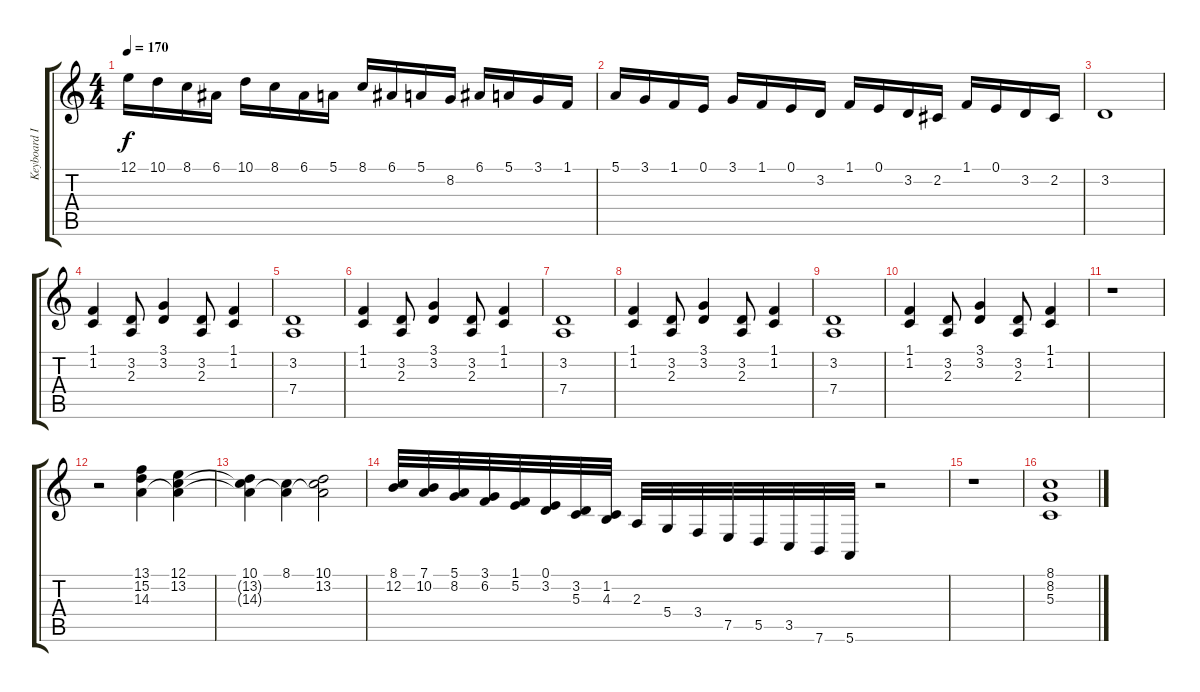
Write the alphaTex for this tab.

\track ("Keyboard I" "Keyboard I") {instrument rockorgan}
\staff {score tabs}
\tuning (E4 B3 G3 D3 A2 E2) {hide}
\ts (4 4)
\tempo 170
\clef g2
\ks c
12.1.16{dy f} 10.1.16 8.1.16 6.1.16 10.1.16 8.1.16 6.1.16 5.1.16 8.1.16 6.1.16 5.1.16 8.2.16 6.1.16 5.1.16 3.1.16 1.1.16 |
5.1.16 3.1.16 1.1.16 0.1.16 3.1.16 1.1.16 0.1.16 3.2.16 1.1.16 0.1.16 3.2.16 2.2.16 1.1.16 0.1.16 3.2.16 2.2.16 |
3.2.1 |
(1.1 1.2).4{balance 8} (3.2 2.3).8 (3.1 3.2).4 (3.2 2.3).8 (1.1 1.2).4 |
(3.2 7.4).1 |
(1.1 1.2).4 (3.2 2.3).8 (3.1 3.2).4 (3.2 2.3).8 (1.1 1.2).4 |
(3.2 7.4).1 |
(1.1 1.2).4 (3.2 2.3).8 (3.1 3.2).4 (3.2 2.3).8 (1.1 1.2).4 |
(3.2 7.4).1 |
(1.1 1.2).4 (3.2 2.3).8 (3.1 3.2).4 (3.2 2.3).8 (1.1 1.2).4 |
r.1 |
r.2 (13.1 15.2 14.3).4 (12.1 13.2 14.3{t}).4 |
(10.1 13.2{t} 14.3{t}).4 (8.1 14.3{t}).4 (10.1 13.2 14.3{t}).2 |
(8.1 12.2).32 (7.1 10.2).32 (5.1 8.2).32 (3.1 6.2).32 (1.1 5.2).32 (0.1 3.2).32 (3.2 5.3).32 (1.2 4.3).32 2.3.32 5.4.32 3.4.32 7.5.32 5.5.32 3.5.32 7.6.32 5.6.32 r.2 |
r.1 |
(8.1 8.2 5.3).1
